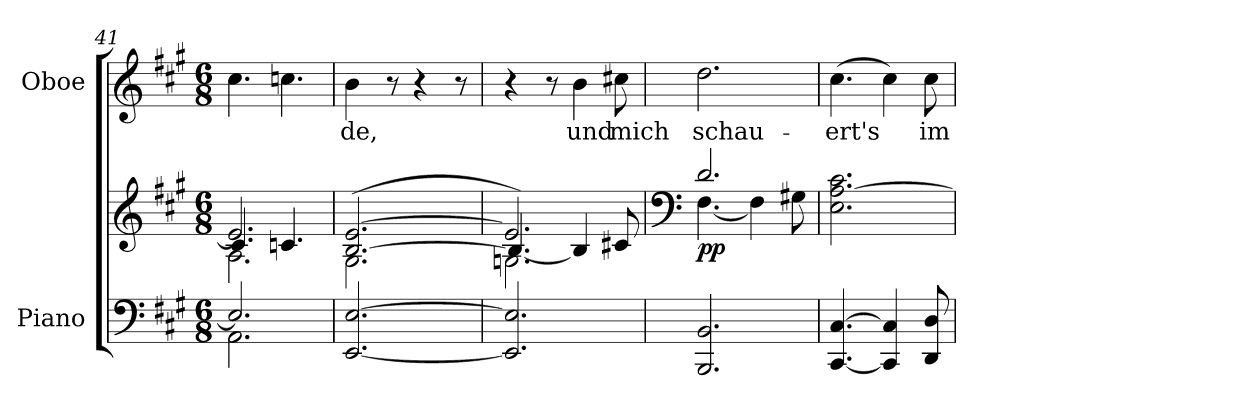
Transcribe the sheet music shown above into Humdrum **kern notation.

**kern	**kern	**dynam	**kern	**text
*part2	*part2	*part2	*part1	*part1
*staff3	*staff2	*staff2/3	*staff1	*staff1
*I"Piano	*	*	*I"Oboe	*
*I'Pno	*	*	*I'Ob	*
*clefF4	*clefG2	*	*clefG2	*
*k[f#c#g#]	*k[f#c#g#]	*	*k[f#c#g#]	*
*M6/8	*M6/8	*	*M6/8	*
=41	=41	=41	=41	=41
*^	*^	*	*	*
*	*	*	*^	*	*	*
2.E/]	2.AA\	2.e/]	4.c#/	2.A\	.	4.cc#\	.
.	.	.	4.cn/	.	.	4.ccn\	.
*v	*v	*	*	*	*	*	*
*	*	*v	*v	*	*	*
=42	=42	=42	=42	=42	=42
!	!	!	!	!	!LO:LY:b
[2.EE/ [2.E/	[2.B/ [2.e/	(<2.G#\	.	4b\	-de,
.	.	.	.	8r	.
.	.	.	.	4r	.
.	.	.	.	8r	.
!!LO:LB:g=z
=43	=43	=43	=43	=43	=43
*	*	*^	*	*	*
2.EE/] 2.E/]	2.e/]	4.B/_)	2.Gn\	.	4r	.
.	.	.	.	.	8r	.
!	!	!	!	!	!	!LO:LY:b
.	.	4B/]	.	.	4b\	und
!	!	!	!	!	!	!LO:LY:b
.	.	8c#X/	.	.	8cc#X\	mich
*	*v	*v	*v	*	*	*
=44	=44	=44	=44	=44
*	*clefF4	*	*	*
*	*^	*	*	*
!	!	!	!LO:DY:b	!	!LO:LY:b
2.BBB/ 2.BB/	2.d/	[4.F#\	pp	2.dd\	schau-
.	.	4F#\]	.	.	.
.	.	8G#X\	.	.	.
=45	=45	=45	=45	=45	=45
!	!	!	!	!	!LO:LY:b
*	*v	*v	*	*	*
[4.CC#/ [4.C#/	2.E\ [2.A\ 2.c#\	.	(>4.cc#\	-ert's
4CC#/] 4C#/]	.	.	4cc#\)	.
!	!	!	!	!LO:LY:b
8DD/ 8D/	.	.	8cc#\	im
=	=	=	=	=
*-	*-	*-	*-	*-
